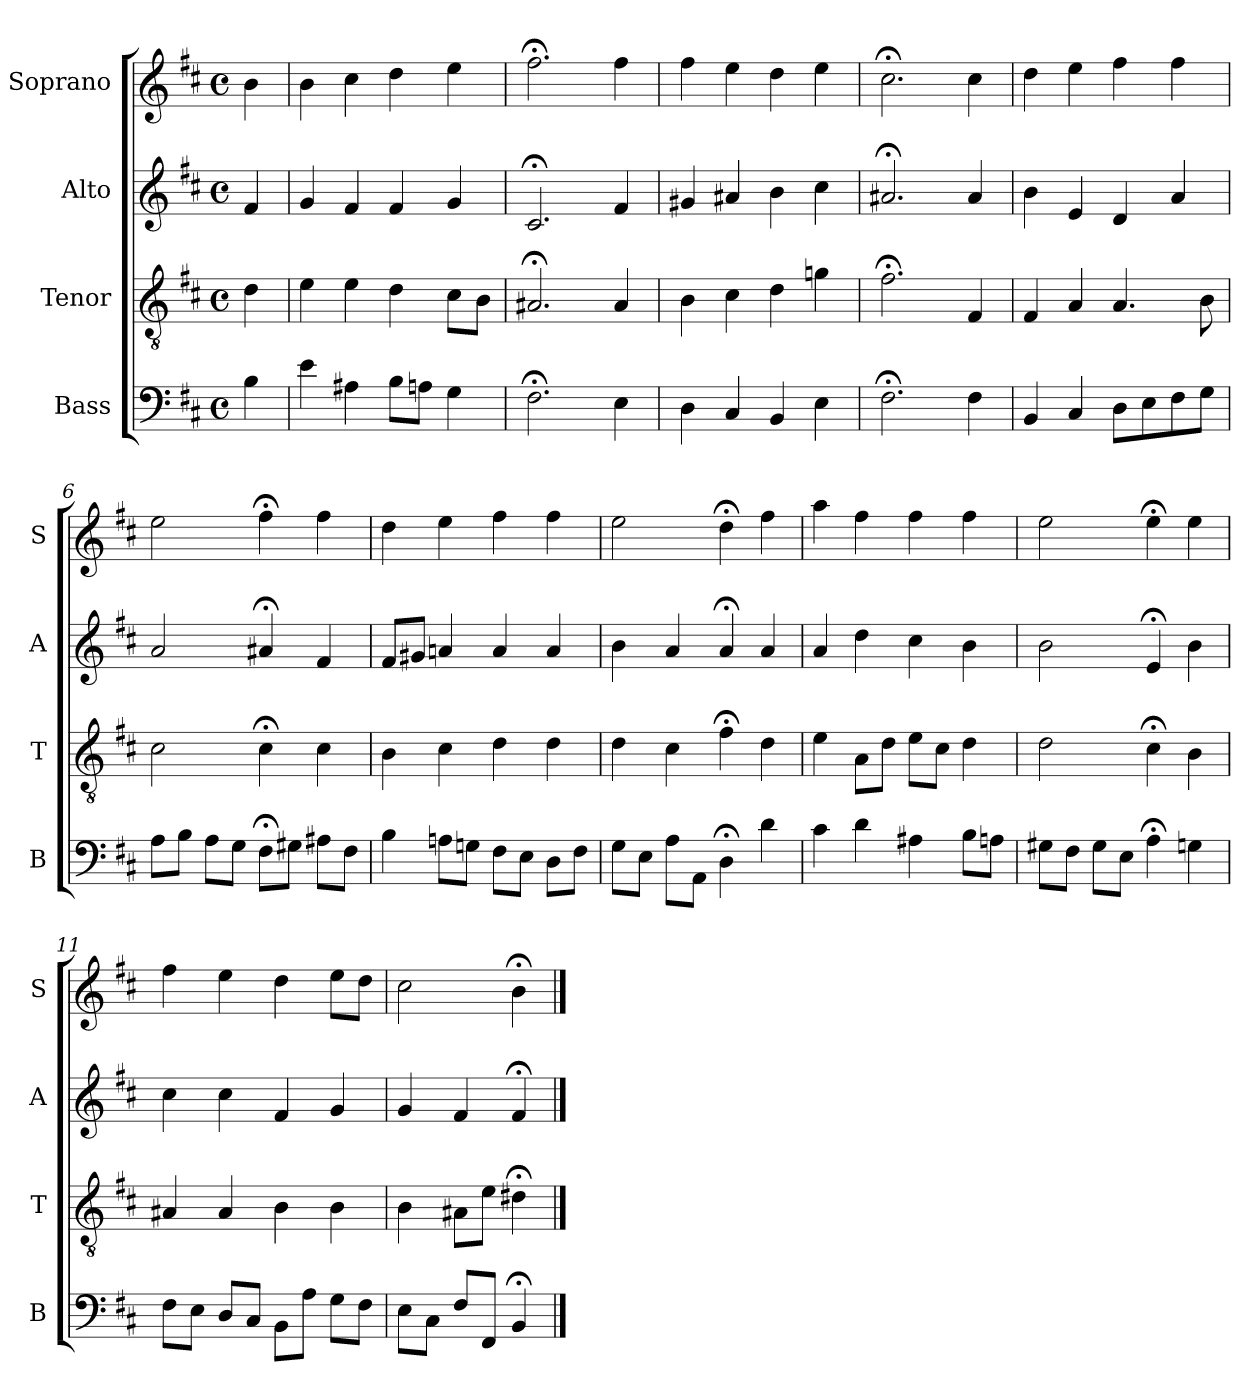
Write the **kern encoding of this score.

**kern	**kern	**kern	**kern
*part4	*part3	*part2	*part1
*staff4	*staff3	*staff2	*staff1
*I"Bass	*I"Tenor	*I"Alto	*I"Soprano
*I'B	*I'T	*I'A	*I'S
*clefF4	*clefGv2	*clefG2	*clefG2
*k[f#c#]	*k[f#c#]	*k[f#c#]	*k[f#c#]
*b:	*b:	*b:	*b:
*M4/4	*M4/4	*M4/4	*M4/4
*met(c)	*met(c)	*met(c)	*met(c)
*MM100	*MM100	*MM100	*MM100
=	=	=	=
4B	4d	4f#	4b
=1	=1	=1	=1
4e	4e	4g	4b
4A#X	4e	4f#	4cc#
8BL	4d	4f#	4dd
8AnJ	.	.	.
4G	8c#L	4g	4ee
.	8BJ	.	.
=2	=2	=2	=2
2.F#;<	2.A#X;<	2.c#;<	2.ff#;<
4E	4A#	4f#	4ff#
=3	=3	=3	=3
4D	4B	4g#X	4ff#
4C#i	4c#i	4a#Xi	4eei
4BB	4d	4b	4dd
4Ei	4gni	4cc#i	4eei
=4	=4	=4	=4
2.F#;<	2.f#;<	2.a#X;<	2.cc#;<
4F#	4F#	4a#	4cc#
=5	=5	=5	=5
4BB	4F#	4b	4dd
4C#	4A	4e	4ee
8DL	4.A	4d	4ff#
8E	.	.	.
8F#	.	4a	4ff#
8GJ	8B	.	.
=6	=6	=6	=6
8AL	2c#	2a	2ee
8BJ	.	.	.
8AL	.	.	.
8GJ	.	.	.
8F#;<L	4c#;<	4a#X;<	4ff#;<
8G#XJ	.	.	.
8A#XL	4c#	4f#	4ff#
8F#J	.	.	.
=7	=7	=7	=7
4B	4B	8f#L	4dd
.	.	8g#XJ	.
8AnL	4c#	4an	4ee
8GnJ	.	.	.
8F#L	4d	4a	4ff#
8EJ	.	.	.
8DL	4d	4a	4ff#
8F#J	.	.	.
=8	=8	=8	=8
8GL	4d	4b	2ee
8EJ	.	.	.
8AL	4c#	4a	.
8AAJ	.	.	.
4D;<	4f#;<	4a;<	4dd;<
4d	4d	4a	4ff#
=9	=9	=9	=9
4c#	4e	4a	4aa
4d	8AL	4dd	4ff#
.	8dJ	.	.
4A#X	8eL	4cc#	4ff#
.	8c#J	.	.
8BL	4d	4b	4ff#
8AnJ	.	.	.
=10	=10	=10	=10
8G#XL	2d	2b	2ee
8F#J	.	.	.
8G#L	.	.	.
8EJ	.	.	.
4A;<	4c#;<	4e;<	4ee;<
4Gn	4B	4b	4ee
=11	=11	=11	=11
8F#L	4A#X	4cc#	4ff#
8EJ	.	.	.
8DL	4A#	4cc#	4ee
8C#J	.	.	.
8BBL	4B	4f#	4dd
8AJ	.	.	.
8GL	4B	4g	8eeL
8F#J	.	.	8ddJ
=12	=12	=12	=12
8EL	4B	4g	2cc#
8C#J	.	.	.
8F#L	8A#XL	4f#	.
8FF#J	8eJ	.	.
4BB;<	4d#X;<	4f#;<	4b;<
==	==	==	==
*-	*-	*-	*-
